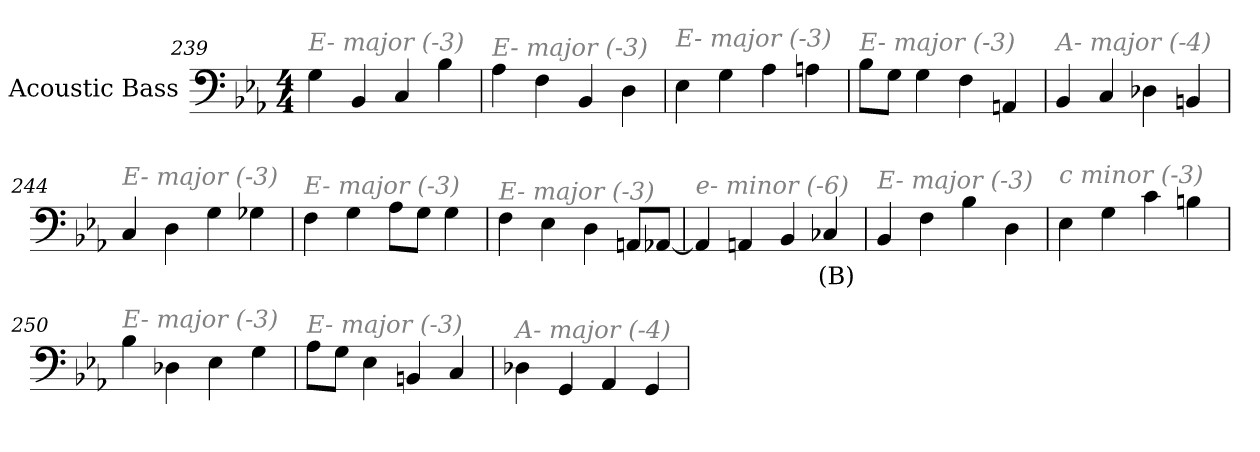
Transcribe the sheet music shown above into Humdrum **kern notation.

**kern	**text
*part1	*part1
*staff1	*staff1
*I"Acoustic Bass	*
*clefF4	*
*ITrd7c12	*
*k[b-e-a-]	*
*E-:	*
*M4/4	*
=239	=239
!LO:TX:i:color=#808080:t=E- major (-3)	!
4GG	.
4BBB-	.
4CC	.
4BB-	.
=240	=240
!LO:TX:i:color=#808080:t=E- major (-3)	!
4AA-	.
4FF	.
4BBB-	.
4DD	.
=241	=241
!LO:TX:i:color=#808080:t=E- major (-3)	!
4EE-	.
4GG	.
4AA-	.
4AAn	.
=242	=242
!LO:TX:i:color=#808080:t=E- major (-3)	!
8BB-L	.
8GGJ	.
4GG	.
4FF	.
4AAAn	.
=243	=243
!LO:TX:i:color=#808080:t=A- major (-4)	!
4BBB-	.
4CC	.
4DD-X	.
4BBBn	.
=244	=244
!LO:TX:i:color=#808080:t=E- major (-3)	!
4CC	.
4DD	.
4GG	.
4GG-X	.
=245	=245
!LO:TX:i:color=#808080:t=E- major (-3)	!
4FF	.
4GG	.
8AA-L	.
8GGJ	.
4GG	.
=246	=246
!LO:TX:i:color=#808080:t=E- major (-3)	!
4FF	.
4EE-	.
4DD	.
8AAAnL	.
[8AAA-XJ	.
=247	=247
!LO:TX:i:color=#808080:t=e- minor (-6)	!
4AAA-]	.
4AAAn	.
4BBB-	.
4CC-Xi	(B)
=248	=248
!LO:TX:i:color=#808080:t=E- major (-3)	!
4BBB-	.
4FF	.
4BB-	.
4DD	.
=249	=249
!LO:TX:i:color=#808080:t=c minor (-3)	!
4EE-	.
4GG	.
4C	.
4BBn	.
=250	=250
!LO:TX:i:color=#808080:t=E- major (-3)	!
4BB-	.
4DD-X	.
4EE-	.
4GG	.
=251	=251
!LO:TX:i:color=#808080:t=E- major (-3)	!
8AA-L	.
8GGJ	.
4EE-	.
4BBBn	.
4CC	.
=252	=252
!LO:TX:i:color=#808080:t=A- major (-4)	!
4DD-X	.
4GGG	.
4AAA-	.
4GGG	.
=	=
*-	*-
